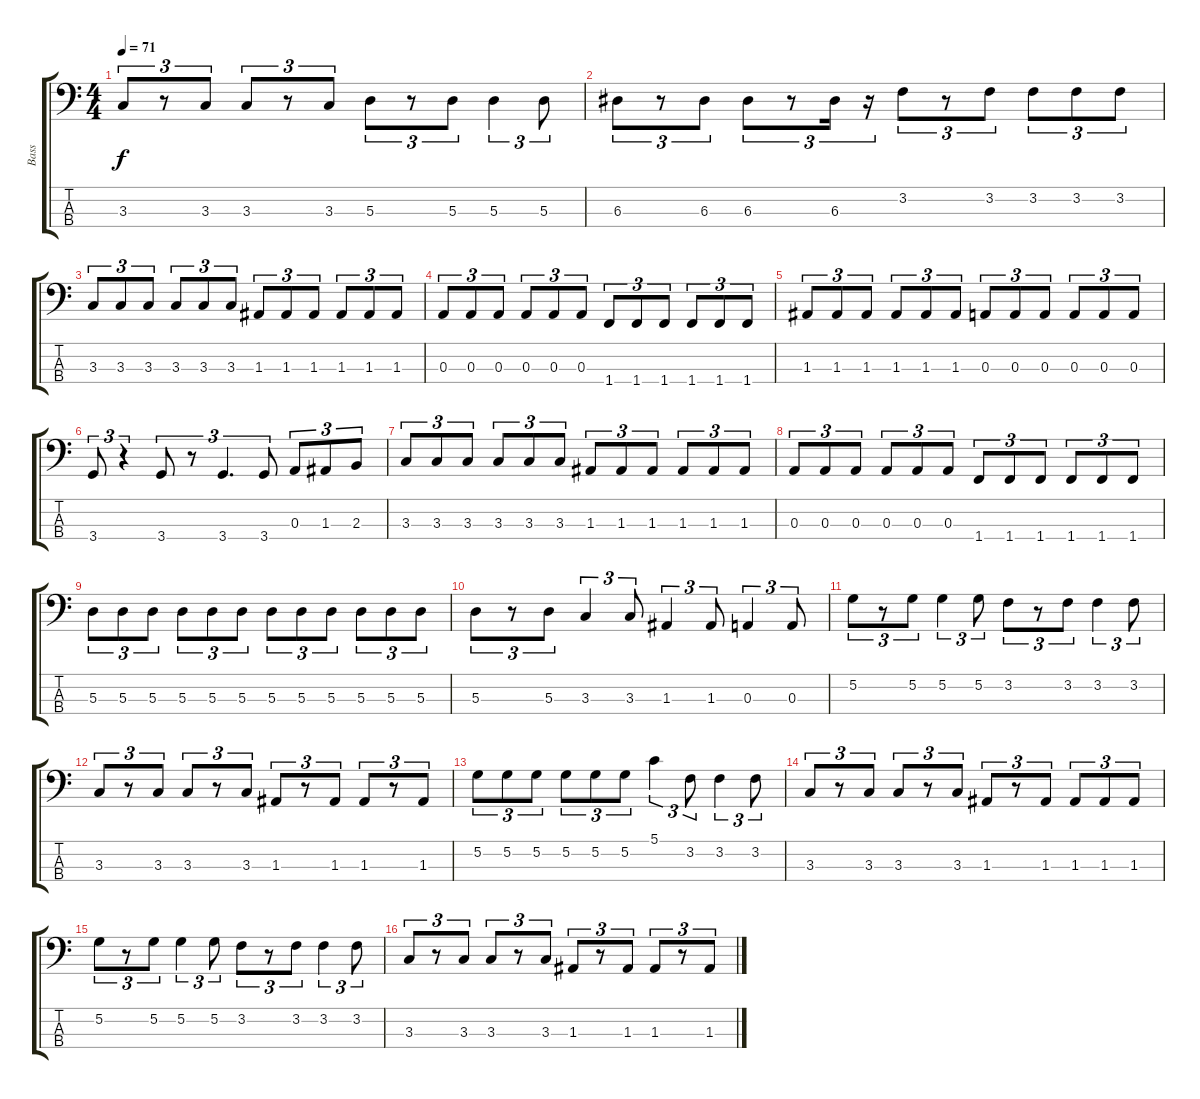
\track ("Bass" "Bass") {instrument electricbassfinger}
\staff {score tabs}
\tuning (G2 D2 A1 E1) {hide}
\ts (4 4)
\tempo 71
\clef f4
\ks c
3.3.8{tu (3 2) dy f} r.8{tu (3 2)} 3.3.8{tu (3 2)} 3.3.8{tu (3 2)} r.8{tu (3 2)} 3.3.8{tu (3 2)} 5.3.8{tu (3 2)} r.8{tu (3 2)} 5.3.8{tu (3 2)} 5.3.4{tu (3 2)} 5.3.8{tu (3 2)} |
6.3.8{tu (3 2)} r.8{tu (3 2)} 6.3.8{tu (3 2)} 6.3.8{tu (3 2)} r.8{tu (3 2)} 6.3.16{tu (3 2)} r.16{tu (3 2)} 3.2.8{tu (3 2)} r.8{tu (3 2)} 3.2.8{tu (3 2)} 3.2.8{tu (3 2)} 3.2.8{tu (3 2)} 3.2.8{tu (3 2)} |
3.3.8{tu (3 2)} 3.3.8{tu (3 2)} 3.3.8{tu (3 2)} 3.3.8{tu (3 2)} 3.3.8{tu (3 2)} 3.3.8{tu (3 2)} 1.3.8{tu (3 2)} 1.3.8{tu (3 2)} 1.3.8{tu (3 2)} 1.3.8{tu (3 2)} 1.3.8{tu (3 2)} 1.3.8{tu (3 2)} |
0.3.8{tu (3 2)} 0.3.8{tu (3 2)} 0.3.8{tu (3 2)} 0.3.8{tu (3 2)} 0.3.8{tu (3 2)} 0.3.8{tu (3 2)} 1.4.8{tu (3 2)} 1.4.8{tu (3 2)} 1.4.8{tu (3 2)} 1.4.8{tu (3 2)} 1.4.8{tu (3 2)} 1.4.8{tu (3 2)} |
1.3.8{tu (3 2)} 1.3.8{tu (3 2)} 1.3.8{tu (3 2)} 1.3.8{tu (3 2)} 1.3.8{tu (3 2)} 1.3.8{tu (3 2)} 0.3.8{tu (3 2)} 0.3.8{tu (3 2)} 0.3.8{tu (3 2)} 0.3.8{tu (3 2)} 0.3.8{tu (3 2)} 0.3.8{tu (3 2)} |
3.4.8{tu (3 2)} r.4{tu (3 2)} 3.4.8{tu (3 2)} r.8{tu (3 2)} 3.4.4{d tu (3 2)} 3.4.8{tu (3 2)} 0.3.8{tu (3 2)} 1.3.8{tu (3 2)} 2.3.8{tu (3 2)} |
3.3.8{tu (3 2)} 3.3.8{tu (3 2)} 3.3.8{tu (3 2)} 3.3.8{tu (3 2)} 3.3.8{tu (3 2)} 3.3.8{tu (3 2)} 1.3.8{tu (3 2)} 1.3.8{tu (3 2)} 1.3.8{tu (3 2)} 1.3.8{tu (3 2)} 1.3.8{tu (3 2)} 1.3.8{tu (3 2)} |
0.3.8{tu (3 2)} 0.3.8{tu (3 2)} 0.3.8{tu (3 2)} 0.3.8{tu (3 2)} 0.3.8{tu (3 2)} 0.3.8{tu (3 2)} 1.4.8{tu (3 2)} 1.4.8{tu (3 2)} 1.4.8{tu (3 2)} 1.4.8{tu (3 2)} 1.4.8{tu (3 2)} 1.4.8{tu (3 2)} |
5.3.8{tu (3 2)} 5.3.8{tu (3 2)} 5.3.8{tu (3 2)} 5.3.8{tu (3 2)} 5.3.8{tu (3 2)} 5.3.8{tu (3 2)} 5.3.8{tu (3 2)} 5.3.8{tu (3 2)} 5.3.8{tu (3 2)} 5.3.8{tu (3 2)} 5.3.8{tu (3 2)} 5.3.8{tu (3 2)} |
5.3.8{tu (3 2)} r.8{tu (3 2)} 5.3.8{tu (3 2)} 3.3.4{tu (3 2)} 3.3.8{tu (3 2)} 1.3.4{tu (3 2)} 1.3.8{tu (3 2)} 0.3.4{tu (3 2)} 0.3.8{tu (3 2)} |
5.2.8{tu (3 2)} r.8{tu (3 2)} 5.2.8{tu (3 2)} 5.2.4{tu (3 2)} 5.2.8{tu (3 2)} 3.2.8{tu (3 2)} r.8{tu (3 2)} 3.2.8{tu (3 2)} 3.2.4{tu (3 2)} 3.2.8{tu (3 2)} |
3.3.8{tu (3 2)} r.8{tu (3 2)} 3.3.8{tu (3 2)} 3.3.8{tu (3 2)} r.8{tu (3 2)} 3.3.8{tu (3 2)} 1.3.8{tu (3 2)} r.8{tu (3 2)} 1.3.8{tu (3 2)} 1.3.8{tu (3 2)} r.8{tu (3 2)} 1.3.8{tu (3 2)} |
5.2.8{tu (3 2)} 5.2.8{tu (3 2)} 5.2.8{tu (3 2)} 5.2.8{tu (3 2)} 5.2.8{tu (3 2)} 5.2.8{tu (3 2)} 5.1.4{tu (3 2)} 3.2.8{tu (3 2)} 3.2.4{tu (3 2)} 3.2.8{tu (3 2)} |
3.3.8{tu (3 2)} r.8{tu (3 2)} 3.3.8{tu (3 2)} 3.3.8{tu (3 2)} r.8{tu (3 2)} 3.3.8{tu (3 2)} 1.3.8{tu (3 2)} r.8{tu (3 2)} 1.3.8{tu (3 2)} 1.3.8{tu (3 2)} 1.3.8{tu (3 2)} 1.3.8{tu (3 2)} |
5.2.8{tu (3 2)} r.8{tu (3 2)} 5.2.8{tu (3 2)} 5.2.4{tu (3 2)} 5.2.8{tu (3 2)} 3.2.8{tu (3 2)} r.8{tu (3 2)} 3.2.8{tu (3 2)} 3.2.4{tu (3 2)} 3.2.8{tu (3 2)} |
3.3.8{tu (3 2)} r.8{tu (3 2)} 3.3.8{tu (3 2)} 3.3.8{tu (3 2)} r.8{tu (3 2)} 3.3.8{tu (3 2)} 1.3.8{tu (3 2)} r.8{tu (3 2)} 1.3.8{tu (3 2)} 1.3.8{tu (3 2)} r.8{tu (3 2)} 1.3.8{tu (3 2)}
